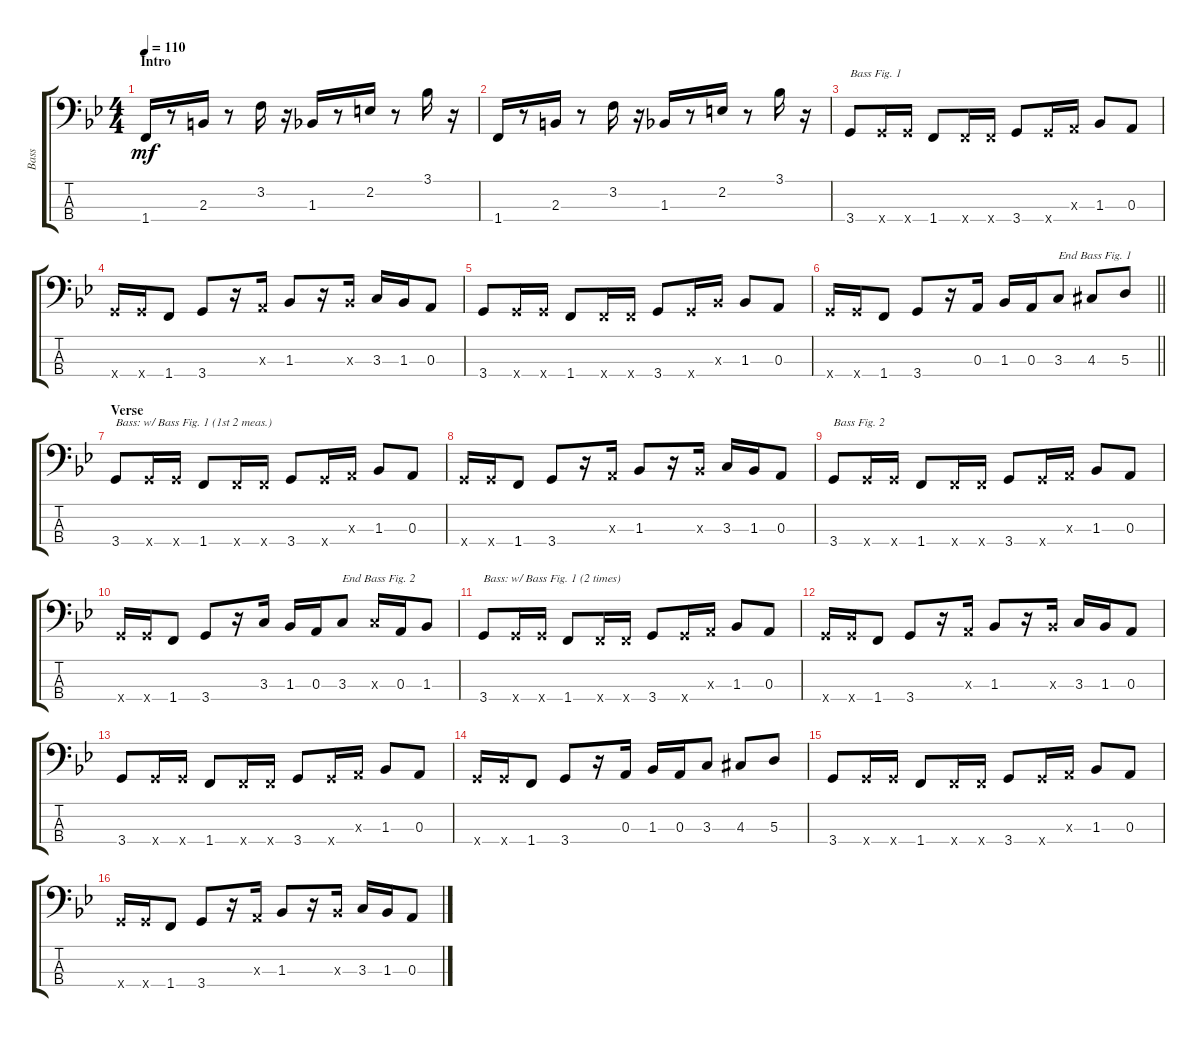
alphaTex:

\track ("Bass" "Bass") {instrument electricbassfinger}
\staff {score tabs}
\tuning (G2 D2 A1 E1) {hide}
\ts (4 4)
\section ("" "Intro")
\tempo 110
\clef f4
\ks gminor
1.4.16{dy mf instrument electricbassfinger} r.8 2.3.16 r.8 3.2.16 r.16 1.3.16 r.8 2.2.16 r.8 3.1.16 r.16 |
1.4.16 r.8 2.3.16 r.8 3.2.16 r.16 1.3.16 r.8 2.2.16 r.8 3.1.16 r.16 |
3.4.8{txt "Bass Fig. 1"} 3.4{x}.16 3.4{x}.16 1.4.8 1.4{x}.16 1.4{x}.16 3.4.8 3.4{x}.16 0.3{x}.16 1.3.8 0.3.8 |
3.4{x}.16 3.4{x}.16 1.4.8 3.4.8 r.16 0.3{x}.16 1.3.8 r.16 1.3{x}.16 3.3.16 1.3.16 0.3.8 |
3.4.8 3.4{x}.16 3.4{x}.16 1.4.8 1.4{x}.16 1.4{x}.16 3.4.8 3.4{x}.16 1.3{x}.16 1.3.8 0.3.8 |
\barLineRight lightlight
3.4{x}.16 3.4{x}.16 1.4.8 3.4.8 r.16 0.3.16 1.3.16 0.3.16 3.3.8{txt "End Bass Fig. 1"} 4.3{acc #}.8{beam Up} 5.3.8{beam Up} |
\section ("" "Verse")
3.4.8{txt "Bass: w/ Bass Fig. 1 (1st 2 meas.)"} 3.4{x}.16 3.4{x}.16 1.4.8 1.4{x}.16 1.4{x}.16 3.4.8 3.4{x}.16 0.3{x}.16 1.3.8 0.3.8 |
3.4{x}.16 3.4{x}.16 1.4.8 3.4.8 r.16 0.3{x}.16 1.3.8 r.16 1.3{x}.16 3.3.16 1.3.16 0.3.8 |
3.4.8{txt "Bass Fig. 2"} 3.4{x}.16 3.4{x}.16 1.4.8 1.4{x}.16 1.4{x}.16 3.4.8 3.4{x}.16 0.3{x}.16 1.3.8 0.3.8 |
3.4{x}.16 3.4{x}.16 1.4.8 3.4.8 r.16 3.3.16 1.3.16 0.3.16 3.3.8{txt "End Bass Fig. 2"} 3.3{x}.16 0.3.16 1.3.8 |
3.4.8{txt "Bass: w/ Bass Fig. 1 (2 times)"} 3.4{x}.16 3.4{x}.16 1.4.8 1.4{x}.16 1.4{x}.16 3.4.8 3.4{x}.16 0.3{x}.16 1.3.8 0.3.8 |
3.4{x}.16 3.4{x}.16 1.4.8 3.4.8 r.16 0.3{x}.16 1.3.8 r.16 1.3{x}.16 3.3.16 1.3.16 0.3.8 |
3.4.8 3.4{x}.16 3.4{x}.16 1.4.8 1.4{x}.16 1.4{x}.16 3.4.8 3.4{x}.16 0.3{x}.16 1.3.8 0.3.8 |
3.4{x}.16 3.4{x}.16 1.4.8 3.4.8 r.16 0.3.16 1.3.16 0.3.16 3.3.8 4.3{acc #}.8{beam Up} 5.3.8{beam Up} |
3.4.8 3.4{x}.16 3.4{x}.16 1.4.8 1.4{x}.16 1.4{x}.16 3.4.8 3.4{x}.16 0.3{x}.16 1.3.8 0.3.8 |
3.4{x}.16 3.4{x}.16 1.4.8 3.4.8 r.16 0.3{x}.16 1.3.8 r.16 1.3{x}.16 3.3.16 1.3.16 0.3.8
